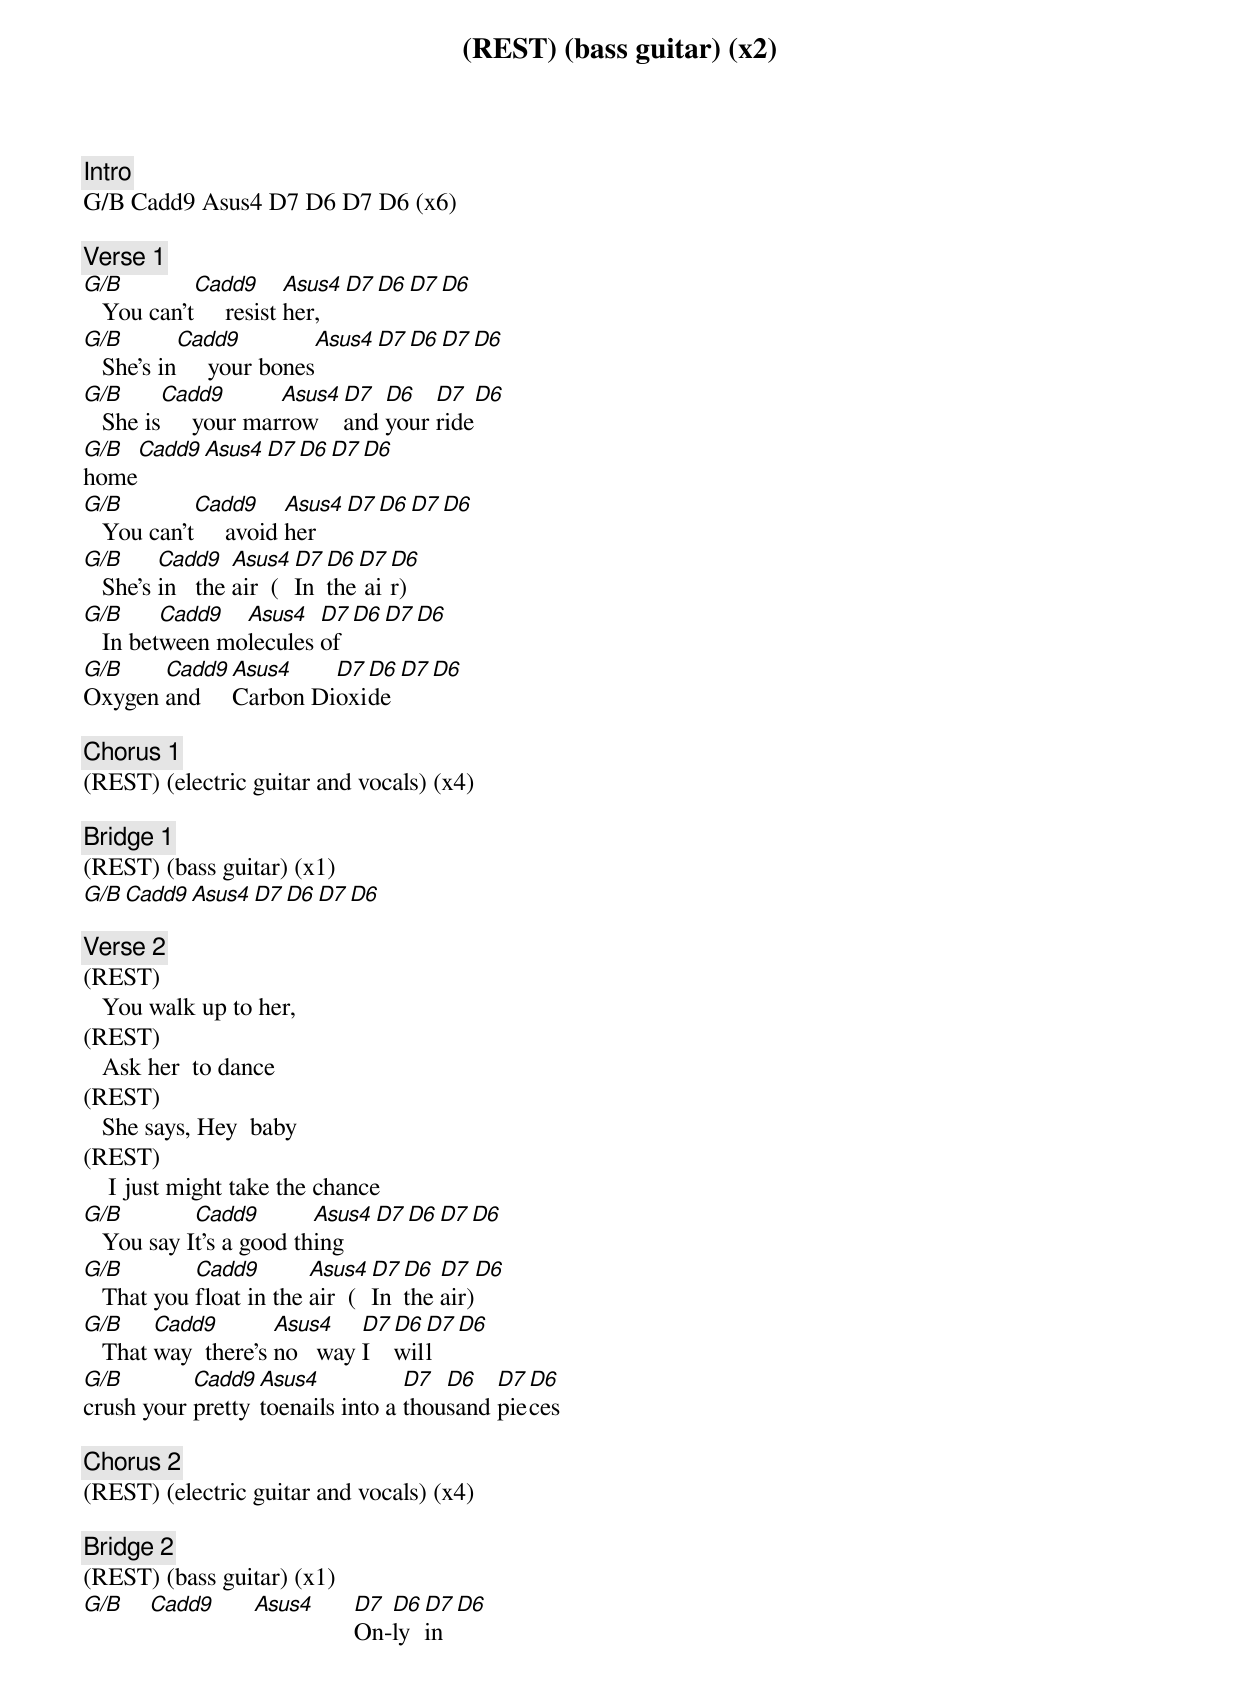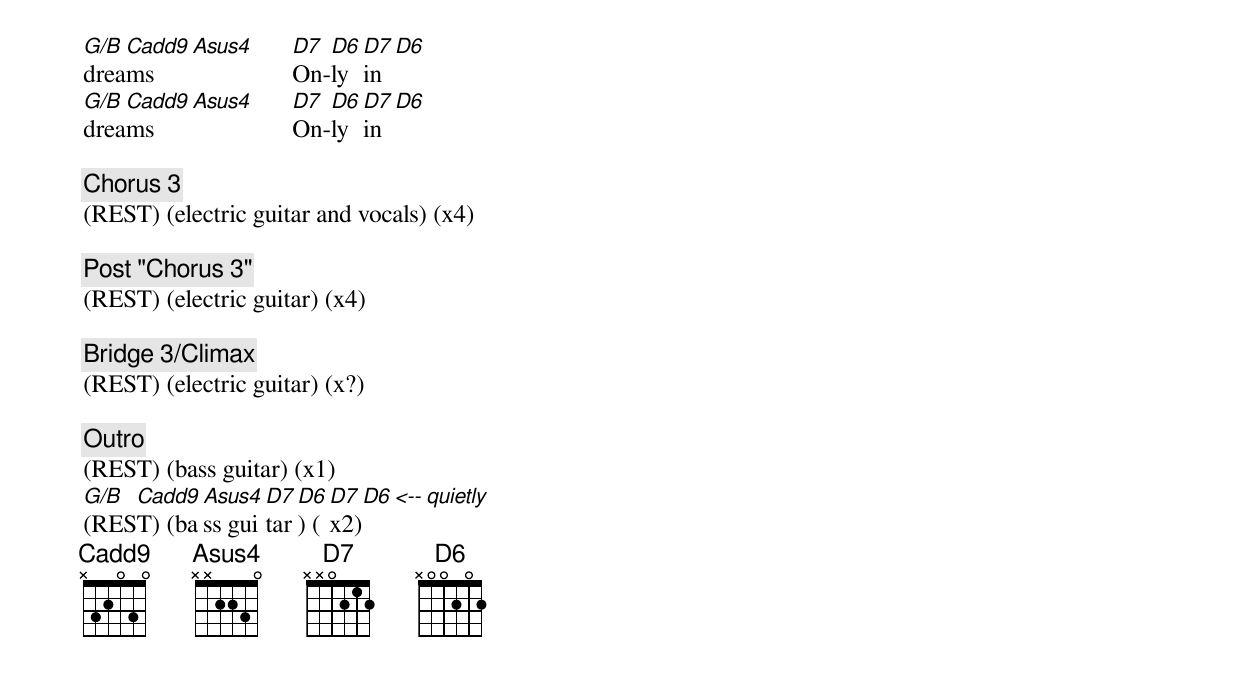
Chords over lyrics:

[Intro]
(REST) (bass guitar) (x2)
G/B Cadd9 Asus4 D7 D6 D7 D6 (x6)

[Verse 1]
G/B         Cadd9       Asus4 D7 D6 D7 D6
   You can't     resist her,
G/B        Cadd9          Asus4 D7 D6 D7 D6
   She's in     your bones
G/B      Cadd9        Asus4 D7  D6   D7  D6
   She is     your marrow   and your ride
G/B Cadd9 Asus4 D7 D6 D7 D6
home
G/B         Cadd9      Asus4 D7 D6 D7 D6
   You can't     avoid her
G/B      Cadd9    Asus4 D7 D6 D7 D6
   She's in   the air  (In the air)
G/B      Cadd9  Asus4   D7 D6 D7 D6
   In between molecules of
G/B    Cadd9 Asus4    D7 D6 D7 D6
Oxygen and   Carbon Dioxide

[Chorus 1]
(REST) (electric guitar and vocals) (x4)

[Bridge 1]
(REST) (bass guitar) (x1)
G/B Cadd9 Asus4 D7 D6 D7 D6

[Verse 2]
(REST)
   You walk up to her,
(REST)
   Ask her  to dance
(REST)
   She says, Hey  baby
(REST)
    I just might take the chance
G/B         Cadd9        Asus4 D7 D6  D7  D6
   You say It's a good thing
G/B         Cadd9        Asus4 D7 D6  D7  D6
   That you float in the air  (In the air)
G/B     Cadd9        Asus4    D7 D6 D7 D6
   That way  there's no   way I  will
G/B        Cadd9  Asus4           D7  D6   D7 D6
crush your pretty toenails into a thousand pieces

[Chorus 2]
(REST) (electric guitar and vocals) (x4)

[Bridge 2]
(REST) (bass guitar) (x1)
G/B Cadd9 Asus4 D7 D6 D7 D6
                On-ly in
G/B Cadd9 Asus4 D7 D6 D7 D6
dreams          On-ly in
G/B Cadd9 Asus4 D7 D6 D7 D6
dreams          On-ly in

[Chorus 3]
(REST) (electric guitar and vocals) (x4)

[Post "Chorus 3"]
(REST) (electric guitar) (x4)

[Bridge 3/Climax]
(REST) (electric guitar) (x?)

[Outro]
(REST) (bass guitar) (x1)
G/B Cadd9 Asus4 D7 D6 D7 D6 <-- quietly
(REST) (bass guitar) (x2)
